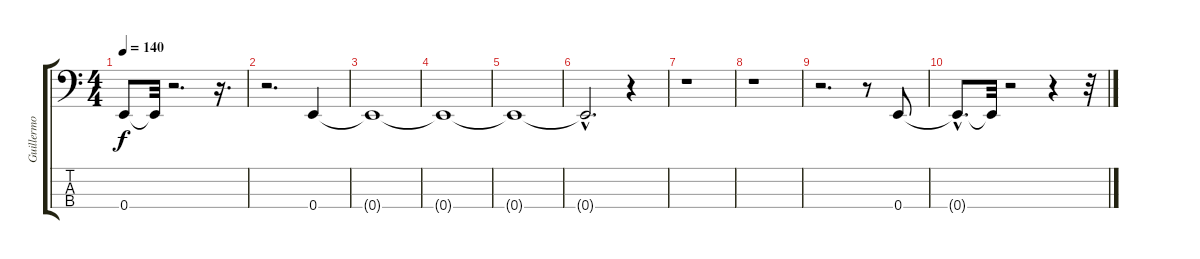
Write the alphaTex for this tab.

\track ("Guillermo Sánchez" "Guillermo ") {instrument electricbassfinger}
\staff {score tabs}
\tuning (G2 D2 A1 E1) {hide}
\ts (4 4)
\tempo 140
\clef f4
\ks c
0.4.8{dy f} 0.4{t}.32 r.2{d} r.16{d} |
r.2{d} 0.4.4 |
0.4{t}.1 |
0.4{t}.1 |
0.4{t}.1 |
0.4{hac t}.2{d} r.4 |
r.1 |
r.1 |
r.2{d} r.8 0.4.8 |
0.4{hac t}.8{d} 0.4{t}.32 r.2 r.4 r.32
